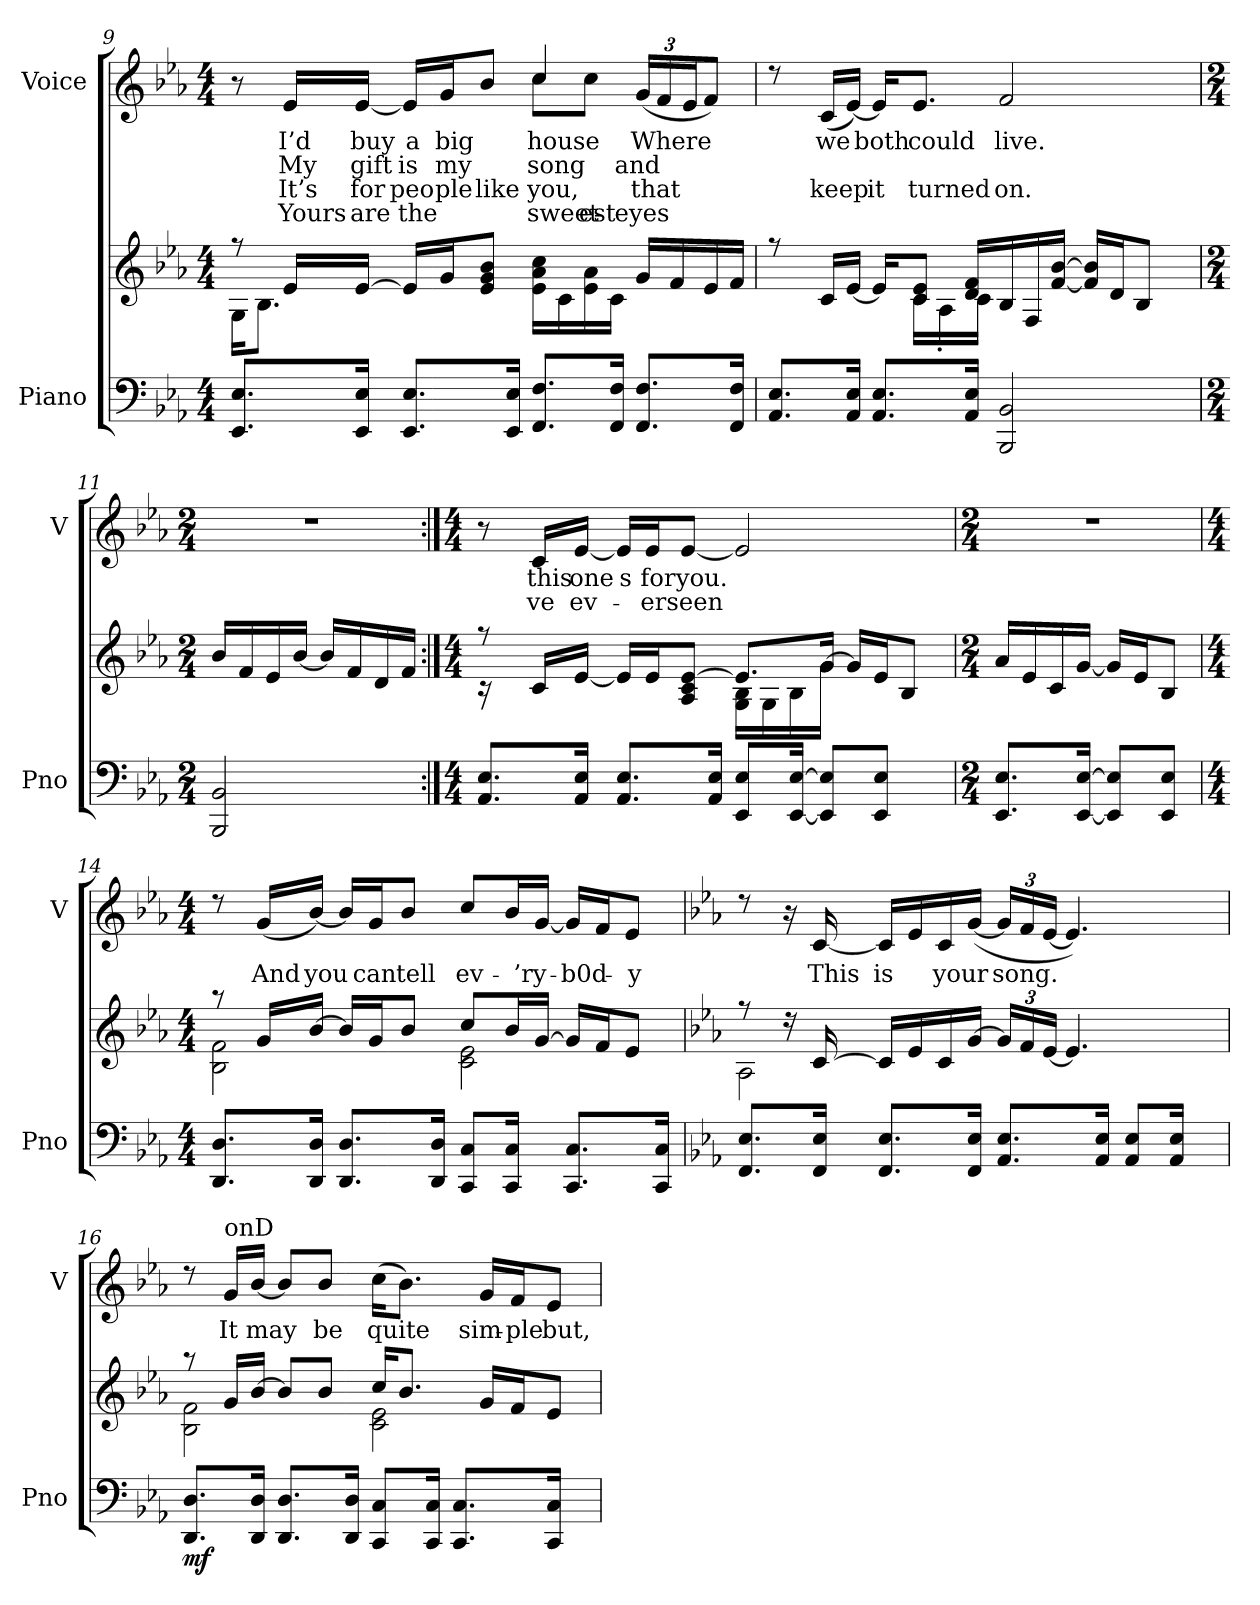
**kern	**kern	**dynam	**kern	**text	**text	**text	**text
*part2	*part2	*part2	*part1	*part1	*part1	*part1	*part1
*staff3	*staff2	*staff2/3	*staff1	*staff1	*staff1	*staff1	*staff1
*I"Piano	*	*	*I"Voice	*	*	*	*
*I'Pno	*	*	*I'V	*	*	*	*
!!LO:LB:g=z
*clefF4	*clefG2	*	*clefG2	*	*	*	*
*k[b-e-a-]	*k[b-e-a-]	*	*k[b-e-a-]	*	*	*	*
*M4/4	*M4/4	*	*M4/4	*	*	*	*
=9	=9	=9	=9	=9	=9	=9	=9
*	*^	*	*^	*	*	*	*
8.EE-/ 8.E-/L	8ree	16G\KL	.	8r	2ryy	.	.	.	.
.	.	8.B-\J	.	.	.	.	.	.	.
!	!	!	!	!	!	!LO:LY:b	!LO:LY:b	!LO:LY:b	!LO:LY:b
.	16e-/LL	.	.	16e-/LL	.	I’d	My	It’s	Yours
!	!	!	!	!	!	!LO:LY:b	!LO:LY:b	!LO:LY:b	!LO:LY:b
16EE-/ 16E-/Jk	[>16e-/JJ	.	.	[<16e-/JJ	.	buy	gift	for	are
!	!	!	!	!	!	!LO:LY:b	!LO:LY:b	!LO:LY:b	!LO:LY:b
8.EE-/ 8.E-/L	16e-/LL]	2.ryy	.	16e-/LL]	.	a	is	peo	the
!	!	!	!	!	!	!LO:LY:b	!LO:LY:b	!LO:LY:b	!
.	16g/J	.	.	16g/J	.	big	my	ple	.
!	!	!	!	!	!	!	!	!LO:LY:b	!
.	8e-/ 8g/ 8b-/J	.	.	8b-/J	.	.	.	like	.
16EE-/ 16E-/Jk	.	.	.	.	.	.	.	.	.
!	!	!	!	!	!	!LO:LY:b	!LO:LY:b	!LO:LY:b	!LO:LY:b
8.FF/ 8.F/L	16e-\ 16a-\ 16cc\LL	.	.	4cc/	8cc\L	house	song	you,	sweet-
.	16c\	.	.	.	.	.	.	.	.
!	!	!	!	!	!	!	!	!	!LO:LY:b
.	16e-\ 16a-\	.	.	.	8cc\J	.	.	.	-est
16FF/ 16F/Jk	16c\JJ	.	.	.	.	.	.	.	.
!	!	!	!	!	!	!LO:LY:b	!LO:LY:b	!LO:LY:b	!LO:LY:b
8.FF/ 8.F/L	16g/LL	.	.	(<24g/LL	4ryy	Where	and	that	eyes
.	.	.	.	24f/	.	.	.	.	.
.	16f/	.	.	.	.	.	.	.	.
.	.	.	.	24e-/J	.	.	.	.	.
.	16e-/	.	.	8f/J)	.	.	.	.	.
16FF/ 16F/Jk	16f/JJ	.	.	.	.	.	.	.	.
*	*	*	*	*v	*v	*	*	*	*
=10	=10	=10	=10	=10	=10	=10	=10	=10
8.AA-/ 8.E-/L	8ree	16ryy	.	8rcc	.	.	.	.
!	!	!	!	!	!LO:LY:b	!	!LO:LY:b	!
*	*v	*v	*	*	*	*	*	*
.	16c/LL	.	(>16c/LL	we	.	keep	.
16AA-/ 16E-/Jk	[>16e-/JJ	.	[<16e-/JJ)	.	.	.	.
!	!	!	!	!LO:LY:b	!	!LO:LY:b	!
8.AA-/ 8.E-/L	16e-/KL]	.	16e-/KL]	both	.	it	.
*	*^	*	*	*	*	*	*
!	!	!	!	!	!LO:LY:b	!	!LO:LY:b	!
.	8c/ 8e-/J	16c\LL	.	8.e-/J	could	.	turned	.
.	.	16A-'>\	.	.	.	.	.	.
16AA-/ 16E-/Jk	16d/ 16f/LL	16c\JJ	.	.	.	.	.	.
!	!	!	!	!	!LO:LY:b	!	!LO:LY:b	!
2BBB-/ 2BB-/	16B-/	16ryy	.	2f/	live.	.	on.	.
.	16F/	4..ryy	.	.	.	.	.	.
.	[<16f/ [>16b-/JJ	.	.	.	.	.	.	.
.	16f/] 16b-/]LL	.	.	.	.	.	.	.
.	16d/J	.	.	.	.	.	.	.
.	8B-/J	.	.	.	.	.	.	.
.	16ryy	.	.	.	.	.	.	.
*	*v	*v	*	*	*	*	*	*
=11	=11	=11	=11	=11	=11	=11	=11
*M2/4	*M2/4	*	*M2/4	*	*	*	*
2BBB-/ 2BB-/	16b-/LL	.	2r	.	.	.	.
.	16f/	.	.	.	.	.	.
.	16e-/	.	.	.	.	.	.
.	[<16b-/JJ	.	.	.	.	.	.
.	16b-/LL]	.	.	.	.	.	.
.	16f/	.	.	.	.	.	.
.	16d/	.	.	.	.	.	.
.	16f/JJ	.	.	.	.	.	.
!!LO:LB:g=z
=12:|!	=12:|!	=12:|!	=12:|!	=12:|!	=12:|!	=12:|!	=12:|!
*M4/4	*M4/4	*	*M4/4	*	*	*	*
*	*^	*	*	*	*	*	*
*	*	*^	*	*	*	*	*	*
8.AA-/ 8.E-/L	8ree	16rB	2ryy	.	8r	.	.	.	.
.	.	2...ryy	.	.	.	.	.	.	.
!	!	!	!	!	!	!LO:LY:b	!LO:LY:b	!	!
.	16c/LL	.	.	.	16c/LL	this	ve	.	.
!	!	!	!	!	!	!LO:LY:b	!LO:LY:b	!	!
16AA-/ 16E-/Jk	[>16e-/JJ	.	.	.	[<16e-/JJ	one	ev-	.	.
!	!	!	!	!	!	!LO:LY:b	!	!	!
8.AA-/ 8.E-/L	16e-/LL]	.	.	.	16e-/LL]	s	.	.	.
!	!	!	!	!	!	!LO:LY:b	!LO:LY:b	!	!
.	16e-/J	.	.	.	16e-/J	for	-er	.	.
!	!	!	!	!	!	!LO:LY:b	!LO:LY:b	!	!
.	8A-/ 8c/ [>8e-/J	.	.	.	[<8e-/J	you.	seen	.	.
16AA-/ 16E-/Jk	.	.	.	.	.	.	.	.	.
8EE-/ 8E-/L	8.e-/L]	.	16G\ 16B-\LL	.	2e-/]	.	.	.	.
.	.	.	16G\	.	.	.	.	.	.
[<16EE-/ [>16E-/Jk	.	.	16B-\	.	.	.	.	.	.
8EE-/] 8E-/]L	[>16g/Jk	.	16g\JJ	.	.	.	.	.	.
.	16g/LL]	.	4ryy	.	.	.	.	.	.
8EE-/ 8E-/J	16e-/J	.	.	.	.	.	.	.	.
.	8B-/J	.	.	.	.	.	.	.	.
16ryy	.	.	.	.	.	.	.	.	.
*	*v	*v	*v	*	*	*	*	*	*
=13	=13	=13	=13	=13	=13	=13	=13
*M2/4	*M2/4	*	*M2/4	*	*	*	*
8.EE-/ 8.E-/L	16a-/LL	.	2r	.	.	.	.
.	16e-/	.	.	.	.	.	.
.	16c/	.	.	.	.	.	.
[<16EE-/ [>16E-/Jk	[<16g/JJ	.	.	.	.	.	.
8EE-/] 8E-/]L	16g/LL]	.	.	.	.	.	.
.	16e-/J	.	.	.	.	.	.
8EE-/ 8E-/J	8B-/J	.	.	.	.	.	.
=14	=14	=14	=14	=14	=14	=14	=14
*M4/4	*M4/4	*	*M4/4	*	*	*	*
*^	*^	*	*	*	*	*	*
8.DD/ 8.D/L	2.ryy	8rgg	2B-\ 2f\	.	8rcc	.	.	.	.
!	!	!	!	!	!	!LO:LY:b	!	!	!
.	.	16g/LL	.	.	(>16g/LL	And	.	.	.
!	!	!	!	!	!	!LO:LY:b	!	!	!
16DD/ 16D/Jk	.	[>16b-/JJ	.	.	[<16b-/JJ)	you	.	.	.
8.DD/ 8.D/L	.	16b-/LL]	.	.	16b-/LL]	.	.	.	.
!	!	!	!	!	!	!LO:LY:b	!	!	!
.	.	16g/J	.	.	16g/J	can	.	.	.
!	!	!	!	!	!	!LO:LY:b	!	!	!
.	.	8b-/J	.	.	8b-/J	tell	.	.	.
16DD/ 16D/Jk	.	.	.	.	.	.	.	.	.
!	!	!	!	!	!	!LO:LY:b	!	!	!
8CC/ 8C/L	.	8cc/L	2c\ 2e-\	.	8cc/L	ev-	.	.	.
16CC/ 16C/Jk	.	16b-/L	.	.	16b-/L	.	.	.	.
!	!	!	!	!	!	!LO:LY:b	!	!	!
4ryy	.	[>16g/JJ	.	.	[<16g/JJ	-’ry-	.	.	.
!	!	!	!	!	!	!LO:LY:b	!	!	!
.	8.CC/ 8.C/L	16g/LL]	.	.	16g/LL]	-b0d-	.	.	.
.	.	16f/J	.	.	16f/J	.	.	.	.
!	!	!	!	!	!	!LO:LY:b	!	!	!
.	.	8e-/J	.	.	8e-/J	-y	.	.	.
16ryy	16CC/ 16C/Jk	.	.	.	.	.	.	.	.
*v	*v	*	*	*	*	*	*	*	*
!!LO:PB:g=z
=15	=15	=15	=15	=15	=15	=15	=15	=15
*k[b-e-a-]	*k[b-e-a-]	*	*	*k[b-e-a-]	*	*	*	*
8.FF/ 8.E-/L	8ree	2A-\	.	8rcc	.	.	.	.
.	16rdd	.	.	16r	.	.	.	.
!	!	!	!	!	!LO:LY:b	!	!	!
16FF/ 16E-/Jk	[>16c/	.	.	[<16c/	This	.	.	.
!	!	!	!	!	!LO:LY:b	!	!	!
8.FF/ 8.E-/L	16c/LL]	.	.	16c/LL]	is	.	.	.
.	16e-/	.	.	16e-/	.	.	.	.
!	!	!	!	!	!LO:LY:b	!	!	!
.	16c/	.	.	16c/	your	.	.	.
16FF/ 16E-/Jk	[>16g/JJ	.	.	(<[<16g/JJ	.	.	.	.
!	!	!	!	!	!LO:LY:b	!	!	!
8.AA-/ 8.E-/L	24g/LL]	2ryy	.	24g/LL]	song.	.	.	.
.	24f/	.	.	24f/	.	.	.	.
.	[>24e-/JJ	.	.	[<24e-/JJ	.	.	.	.
.	4.e-/]	.	.	4.e-/])	.	.	.	.
16AA-/ 16E-/Jk	.	.	.	.	.	.	.	.
8AA-/ 8E-/L	.	.	.	.	.	.	.	.
16AA-/ 16E-/Jk	.	.	.	.	.	.	.	.
16ryy	.	.	.	.	.	.	.	.
=16	=16	=16	=16	=16	=16	=16	=16	=16
!	!	!	!LO:DY:b=2	!	!	!	!	!
8.DD/ 8.D/L	8rgg	2B-\ 2f\	mf	8rcc	.	.	.	.
!	!	!	!	!LO:TX:a:t=onD	!	!	!	!
!	!	!	!	!	!LO:LY:b	!	!	!
.	16g/LL	.	.	16g/LL	It	.	.	.
!	!	!	!	!	!LO:LY:b	!	!	!
16DD/ 16D/Jk	[>16b-/JJ	.	.	[<16b-/JJ	may	.	.	.
8.DD/ 8.D/L	8b-/L]	.	.	8b-/L]	.	.	.	.
!	!	!	!	!	!LO:LY:b	!	!	!
.	8b-/J	.	.	8b-/J	be	.	.	.
16DD/ 16D/Jk	.	.	.	.	.	.	.	.
!	!	!	!	!	!LO:LY:b	!	!	!
8CC/ 8C/L	16cc/KL	2c\ 2e-\	.	(>16cc\KL	quite	.	.	.
.	8.b-/J	.	.	8.b-\J)	.	.	.	.
16CC/ 16C/Jk	.	.	.	.	.	.	.	.
8.CC/ 8.C/L	.	.	.	.	.	.	.	.
!	!	!	!	!	!LO:LY:b	!	!	!
.	16g/LL	.	.	16g/LL	sim-	.	.	.
!	!	!	!	!	!LO:LY:b	!	!	!
.	16f/J	.	.	16f/J	-ple	.	.	.
!	!	!	!	!	!LO:LY:b	!	!	!
16CC/ 16C/Jk	8e-/J	.	.	8e-/J	but,	.	.	.
16ryy	.	.	.	.	.	.	.	.
*	*v	*v	*	*	*	*	*	*
=	=	=	=	=	=	=	=
*-	*-	*-	*-	*-	*-	*-	*-
